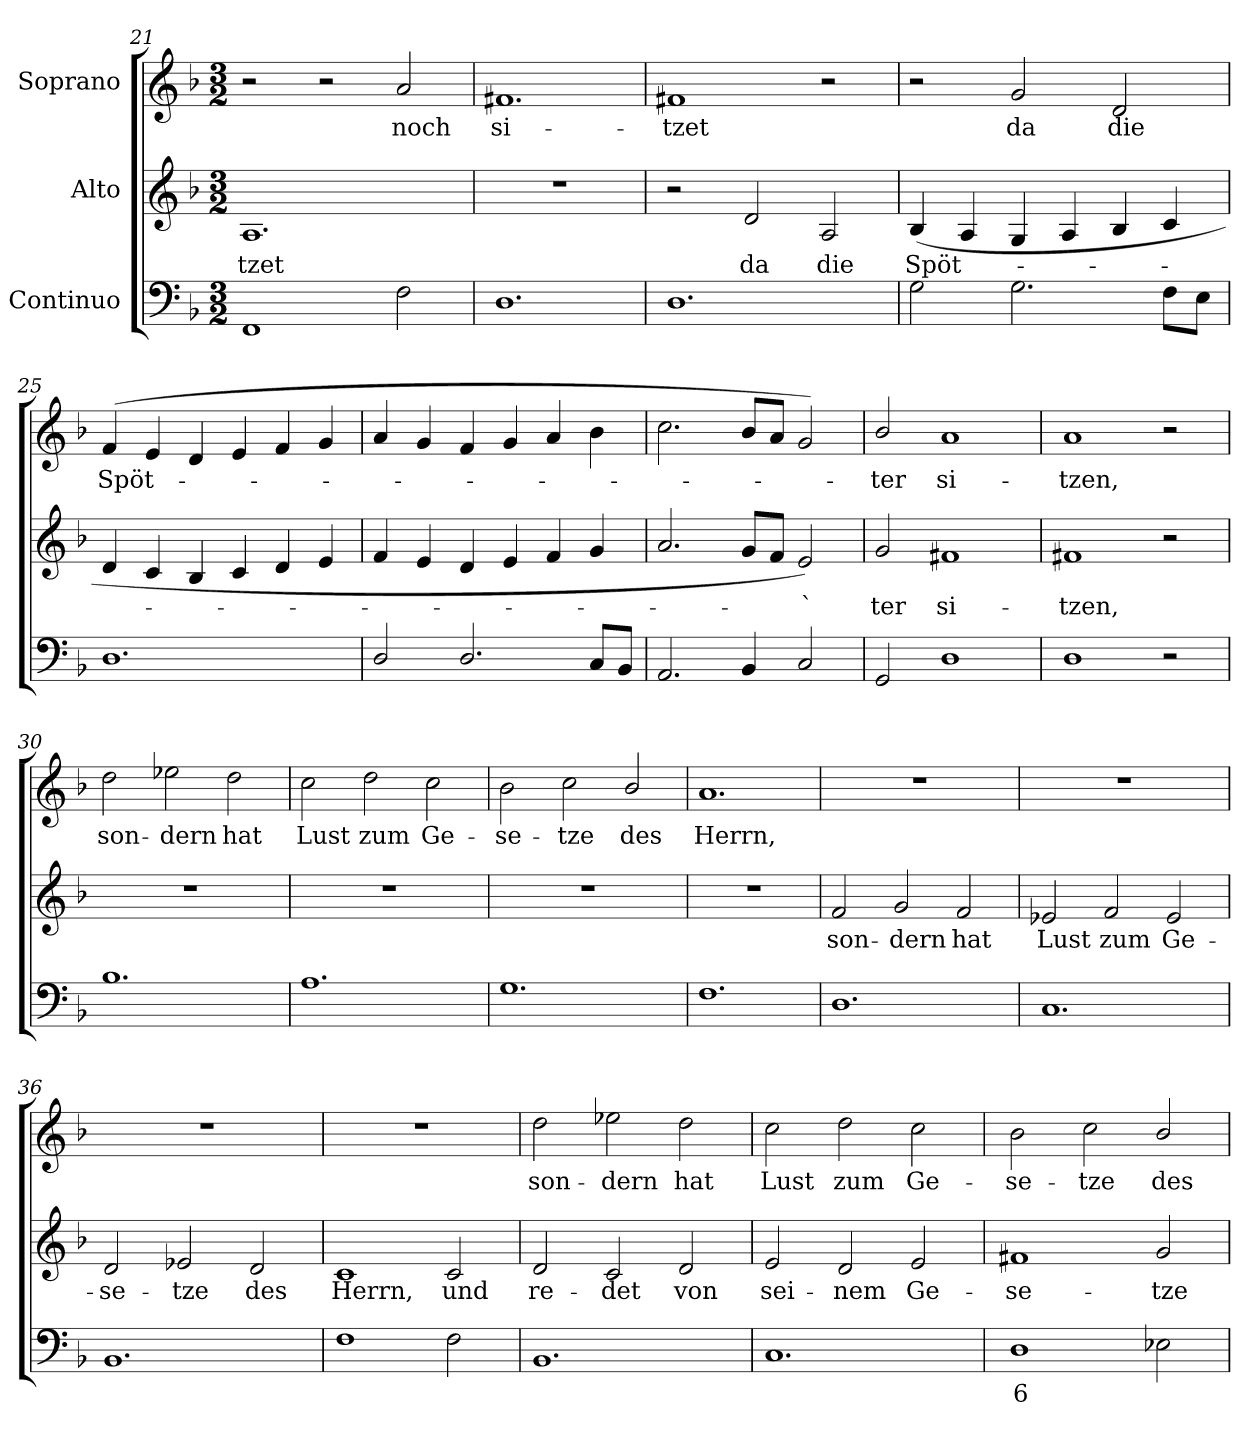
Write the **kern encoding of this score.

**kern	**text	**kern	**text	**kern	**text
*part3	*part3	*part2	*part2	*part1	*part1
*staff3	*staff3	*staff2	*staff2	*staff1	*staff1
*I"Continuo	*	*I"Alto	*	*I"Soprano	*
!!LO:LB:g=z
*clefF4	*	*clefG2	*	*clefG2	*
*k[b-]	*	*k[b-]	*	*k[b-]	*
*F:	*	*F:	*	*F:	*
*M3/2	*	*M3/2	*	*M3/2	*
=21	=21	=21	=21	=21	=21
!	!	!	!LO:LY:b	!	!
1FF	.	1.A	-tzet	2r	.
.	.	.	.	2r	.
!	!	!	!	!	!LO:LY:b
2F	.	.	.	2a	noch
=22	=22	=22	=22	=22	=22
!	!	!LO:N:vis=1	!	!	!LO:LY:b
1.D	.	1.r	.	1.f#X	si-
=23	=23	=23	=23	=23	=23
!	!	!	!	!	!LO:LY:b
1.D	.	2r	.	1f#X	-tzet
!	!	!	!LO:LY:b	!	!
.	.	2d	da	.	.
!	!	!	!LO:LY:b	!	!
.	.	2A	die	2r	.
=24	=24	=24	=24	=24	=24
!	!	!	!LO:LY:b	!	!
2G	.	(<4B-	Spöt-	2r	.
.	.	4A	.	.	.
!	!	!	!	!	!LO:LY:b
2.G	.	4G	.	2g	da
.	.	4A	.	.	.
!	!	!	!	!	!LO:LY:b
.	.	4B-	.	2d	die
8FL	.	4c	.	.	.
8EJ	.	.	.	.	.
=25	=25	=25	=25	=25	=25
!	!	!	!	!	!LO:LY:b
1.D	.	4d	.	(<4f	Spöt-
.	.	4c	.	4e	.
.	.	4B-	.	4d	.
.	.	4c	.	4e	.
.	.	4d	.	4f	.
.	.	4e	.	4g	.
=26	=26	=26	=26	=26	=26
2D/	.	4f	.	4a	.
.	.	4e	.	4g	.
2.D/	.	4d	.	4f	.
.	.	4e	.	4g	.
.	.	4f	.	4a	.
8CL	.	4g	.	4b-	.
8BB-J	.	.	.	.	.
=27	=27	=27	=27	=27	=27
2.AA	.	2.a	.	2.cc	.
4BB-	.	8gL	.	8b-L	.
.	.	8fJ	.	8aJ	.
!	!	!	!LO:LY:b	!	!
2C	.	2e)	`	2g)	.
=28	=28	=28	=28	=28	=28
!	!	!	!LO:LY:b	!	!LO:LY:b
2GG	.	2g	ter	2b-/	ter
!	!	!	!LO:LY:b	!	!LO:LY:b
1D	.	1f#X	si-	1a	si-
=29	=29	=29	=29	=29	=29
!	!	!	!LO:LY:b	!	!LO:LY:b
1D	.	1f#X	-tzen,	1a	-tzen,
2r	.	2r	.	2r	.
!!LO:LB:g=z
=30	=30	=30	=30	=30	=30
!	!	!	!	!	!LO:LY:b
1.B-	.	1.r	.	2dd	son-
!	!	!	!	!	!LO:LY:b
.	.	.	.	2ee-X	-dern
!	!	!	!	!	!LO:LY:b
.	.	.	.	2dd	hat
=31	=31	=31	=31	=31	=31
!	!	!LO:N:vis=1	!	!	!LO:LY:b
1.A	.	1.r	.	2cc	Lust
!	!	!	!	!	!LO:LY:b
.	.	.	.	2dd	zum
!	!	!	!	!	!LO:LY:b
.	.	.	.	2cc	Ge-
=32	=32	=32	=32	=32	=32
!	!	!	!	!	!LO:LY:b
1.G	.	1.r	.	2b-	-se-
!	!	!	!	!	!LO:LY:b
.	.	.	.	2cc	-tze
!	!	!	!	!	!LO:LY:b
.	.	.	.	2b-/	des
=33	=33	=33	=33	=33	=33
!	!	!LO:N:vis=1	!	!	!LO:LY:b
1.F	.	1.r	.	1.a	Herrn,
=34	=34	=34	=34	=34	=34
!	!	!	!LO:LY:b	!LO:N:vis=1	!
1.D	.	2f	son-	1.r	.
!	!	!	!LO:LY:b	!	!
.	.	2g	-dern	.	.
!	!	!	!LO:LY:b	!	!
.	.	2f	hat	.	.
=35	=35	=35	=35	=35	=35
!	!	!	!LO:LY:b	!LO:N:vis=1	!
1.C	.	2e-X	Lust	1.r	.
!	!	!	!LO:LY:b	!	!
.	.	2f	zum	.	.
!	!	!	!LO:LY:b	!	!
.	.	2e-	Ge-	.	.
=36	=36	=36	=36	=36	=36
!	!	!	!LO:LY:b	!LO:N:vis=1	!
1.BB-	.	2d	-se-	1.r	.
!	!	!	!LO:LY:b	!	!
.	.	2e-X	-tze	.	.
!	!	!	!LO:LY:b	!	!
.	.	2d	des	.	.
=37	=37	=37	=37	=37	=37
!	!	!	!LO:LY:b	!LO:N:vis=1	!
1F	.	1c	Herrn,	1.r	.
!	!	!	!LO:LY:b	!	!
2F	.	2c	und	.	.
!!LO:LB:g=z
=38	=38	=38	=38	=38	=38
!	!	!	!LO:LY:b	!	!LO:LY:b
1.BB-	.	2d	re-	2dd	son-
!	!	!	!LO:LY:b	!	!LO:LY:b
.	.	2c	-det	2ee-X	-dern
!	!	!	!LO:LY:b	!	!LO:LY:b
.	.	2d	von	2dd	hat
=39	=39	=39	=39	=39	=39
!	!	!	!LO:LY:b	!	!LO:LY:b
1.C	.	2e	sei-	2cc	Lust
!	!	!	!LO:LY:b	!	!LO:LY:b
.	.	2d	-nem	2dd	zum
!	!	!	!LO:LY:b	!	!LO:LY:b
.	.	2e	Ge-	2cc	Ge-
=40	=40	=40	=40	=40	=40
!	!LO:LY:b	!	!LO:LY:b	!	!LO:LY:b
1D	6	1f#X	-se-	2b-	-se-
!	!	!	!	!	!LO:LY:b
.	.	.	.	2cc	-tze
!	!	!	!LO:LY:b	!	!LO:LY:b
2E-X	.	2g	-tze	2b-/	des
=	=	=	=	=	=
*-	*-	*-	*-	*-	*-
